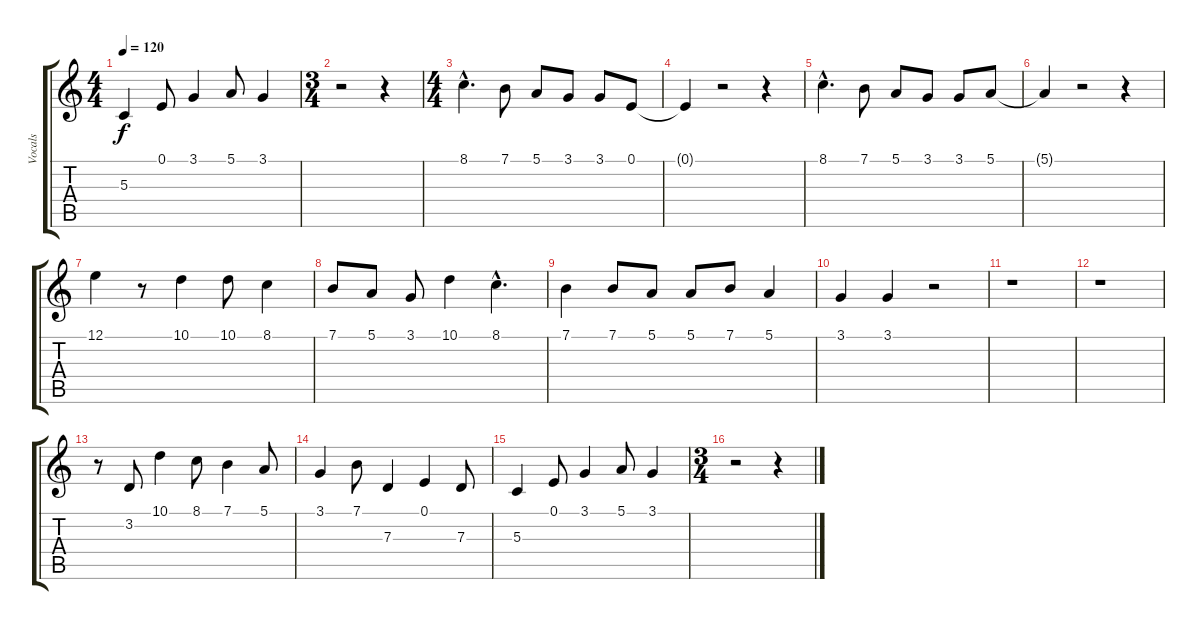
\track ("Vocals   " "Vocals   ") {instrument acousticgrandpiano}
\staff {score tabs}
\tuning (E4 B3 G3 D3 A2 E2) {hide}
\ts (4 4)
\tempo 120
\clef g2
\ks c
5.3.4{dy f} 0.1.8 3.1.4 5.1.8 3.1.4 |
\ts (3 4)
r.2 r.4 |
\ts (4 4)
8.1{hac}.4{d} 7.1.8 5.1.8 3.1.8 3.1.8 0.1.8 |
0.1{t}.4 r.2 r.4 |
8.1{hac}.4{d} 7.1.8 5.1.8 3.1.8 3.1.8 5.1.8 |
5.1{t}.4 r.2 r.4 |
12.1.4 r.8 10.1.4 10.1.8 8.1.4 |
7.1.8 5.1.8 3.1.8 10.1.4 8.1{hac}.4{d} |
7.1.4 7.1.8 5.1.8 5.1.8 7.1.8 5.1.4 |
3.1.4 3.1.4 r.2 |
r.1 |
r.1 |
r.8 3.2.8 10.1.4 8.1.8 7.1.4 5.1.8 |
3.1.4 7.1.8 7.3.4 0.1.4 7.3.8 |
5.3.4 0.1.8 3.1.4 5.1.8 3.1.4 |
\ts (3 4)
r.2 r.4
